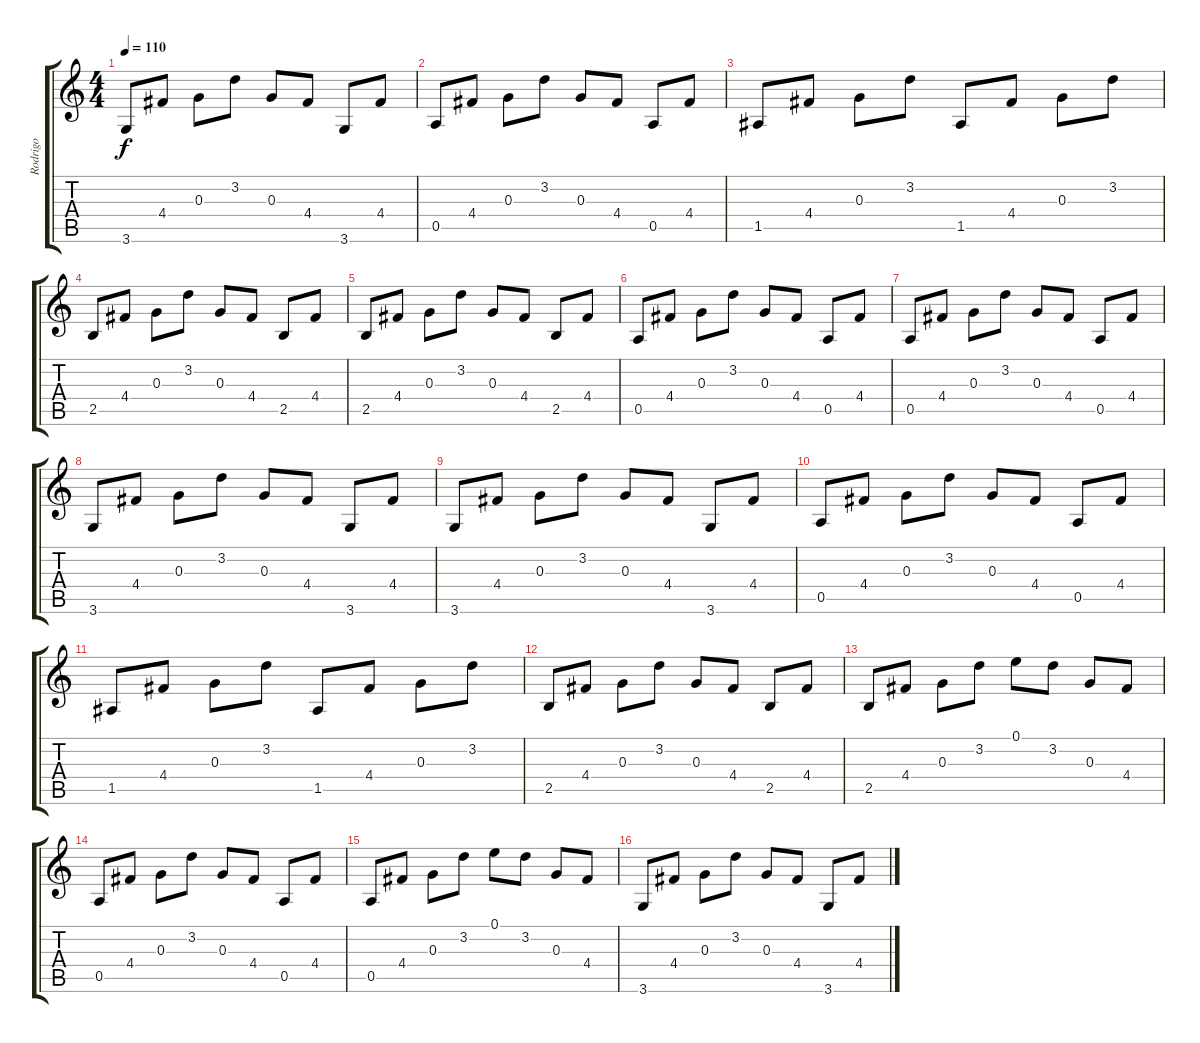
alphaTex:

\track ("Rodrigo" "Rodrigo") {instrument acousticguitarsteel}
\staff {score tabs}
\tuning (E4 B3 G3 D3 A2 E2) {hide}
\ts (4 4)
\tempo 110
\clef g2
\ks c
3.6.8{dy f} 4.4.8 0.3.8 3.2.8 0.3.8 4.4.8 3.6.8 4.4.8 |
0.5.8 4.4.8 0.3.8 3.2.8 0.3.8 4.4.8 0.5.8 4.4.8 |
1.5.8 4.4.8 0.3.8 3.2.8 1.5.8 4.4.8 0.3.8 3.2.8 |
2.5.8 4.4.8 0.3.8 3.2.8 0.3.8 4.4.8 2.5.8 4.4.8 |
2.5.8 4.4.8 0.3.8 3.2.8 0.3.8 4.4.8 2.5.8 4.4.8 |
0.5.8 4.4.8 0.3.8 3.2.8 0.3.8 4.4.8 0.5.8 4.4.8 |
0.5.8 4.4.8 0.3.8 3.2.8 0.3.8 4.4.8 0.5.8 4.4.8 |
3.6.8 4.4.8 0.3.8 3.2.8 0.3.8 4.4.8 3.6.8 4.4.8 |
3.6.8 4.4.8 0.3.8 3.2.8 0.3.8 4.4.8 3.6.8 4.4.8 |
0.5.8 4.4.8 0.3.8 3.2.8 0.3.8 4.4.8 0.5.8 4.4.8 |
1.5.8 4.4.8 0.3.8 3.2.8 1.5.8 4.4.8 0.3.8 3.2.8 |
2.5.8 4.4.8 0.3.8 3.2.8 0.3.8 4.4.8 2.5.8 4.4.8 |
2.5.8 4.4.8 0.3.8 3.2.8 0.1.8 3.2.8 0.3.8 4.4.8 |
0.5.8 4.4.8 0.3.8 3.2.8 0.3.8 4.4.8 0.5.8 4.4.8 |
0.5.8 4.4.8 0.3.8 3.2.8 0.1.8 3.2.8 0.3.8 4.4.8 |
3.6.8 4.4.8 0.3.8 3.2.8 0.3.8 4.4.8 3.6.8 4.4.8
